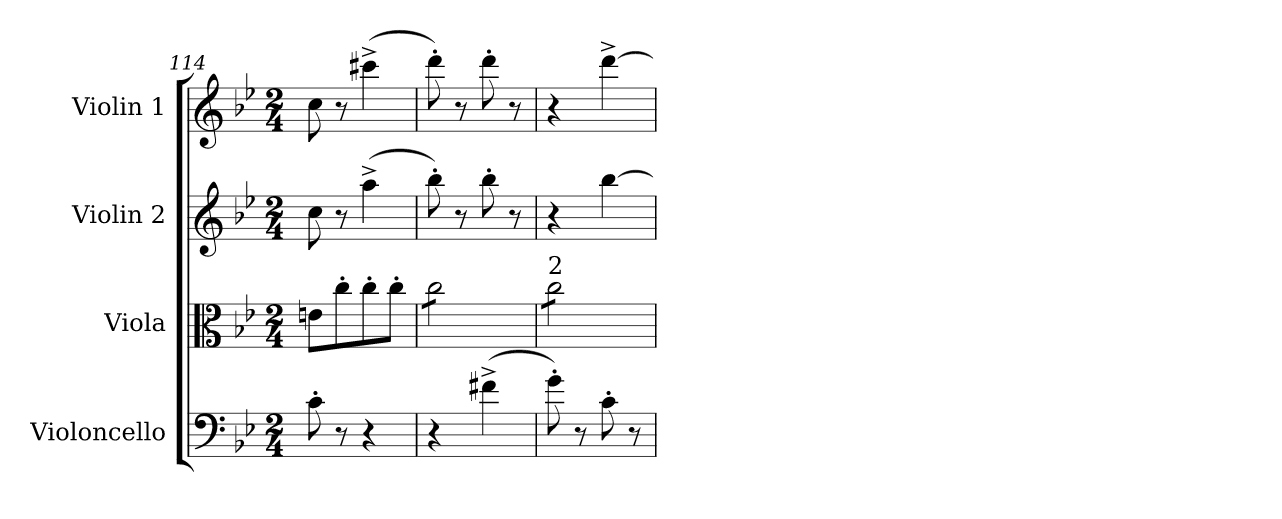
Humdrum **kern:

**kern	**kern	**kern	**kern
*part4	*part3	*part2	*part1
*staff4	*staff3	*staff2	*staff1
*I"Violoncello	*I"Viola	*I"Violin 2	*I"Violin 1
*I'Vc	*I'Vla	*I'Vln	*I'Vln
*clefF4	*clefC3	*clefG2	*clefG2
*k[b-e-]	*k[b-e-]	*k[b-e-]	*k[b-e-]
*M2/4	*M2/4	*M2/4	*M2/4
=114	=114	=114	=114
8c'\	8en\L	8cc\	8cc\
8r	8cc'\	8r	8r
4r	8cc'\	(4aa^\	(4ccc#X^\
.	8cc'\J	.	.
=115	=115	=115	=115
!	!LO:TX:a:t=1	!	!
*	*tremolo	*	*
4r	8cc\L	8bb-'\)	8ddd'\)
.	8cc\	8r	8r
(4f#X^\	8cc\	8bb-'\	8ddd'\
.	8cc\J	8r	8r
!!LO:PB:g=z
=116	=116	=116	=116
!	!LO:TX:a:t=2	!	!
8g'\)	8cc\L	4r	4r
8r	8cc\	.	.
8c'\	8cc\	[4bb-\	[4ddd^\
8r	8cc\J	.	.
*	*Xtremolo	*	*
=	=	=	=
*-	*-	*-	*-
